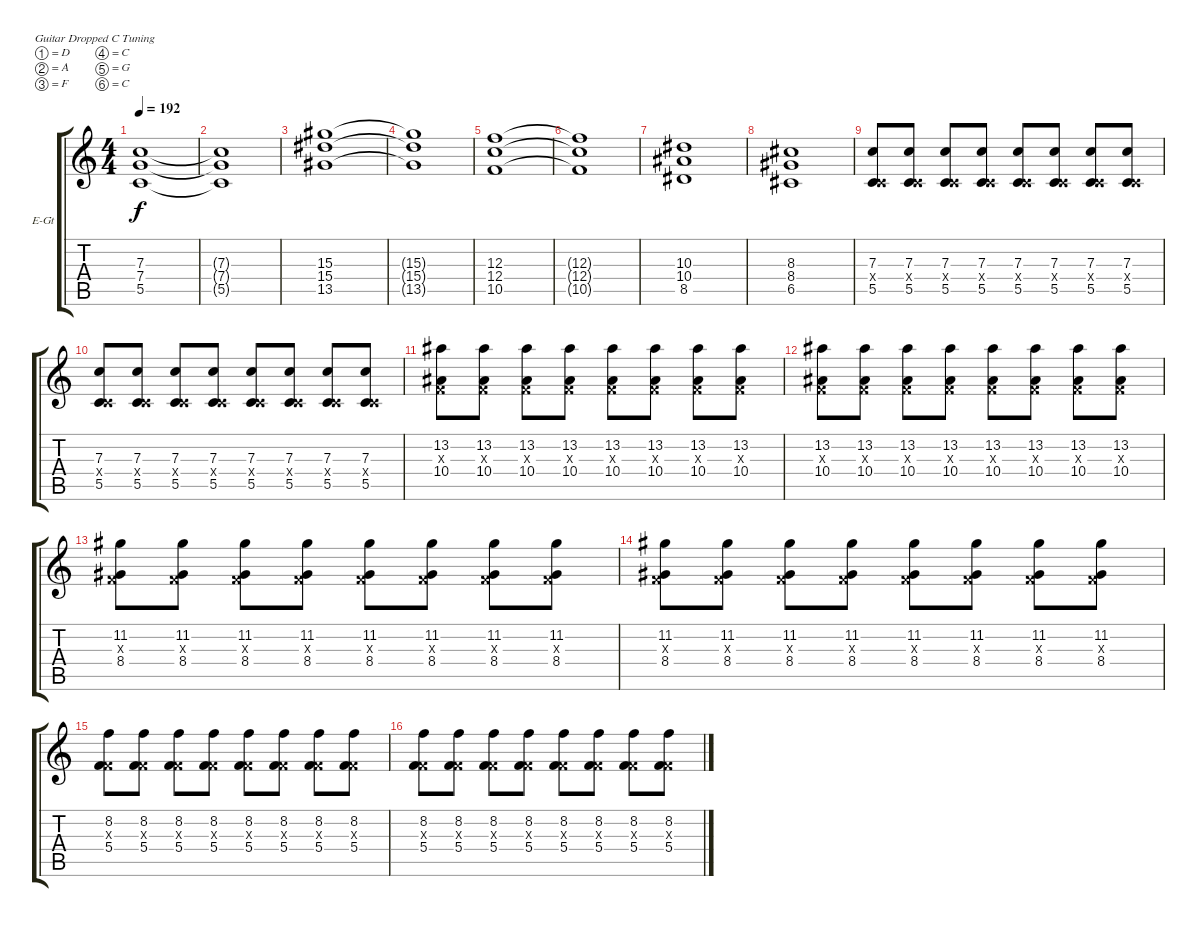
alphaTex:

\defaultSystemsLayout 4
\bracketExtendMode groupsimilarinstruments
\firstSystemTrackNameOrientation horizontal
\otherSystemsTrackNameOrientation horizontal
\track ("Electric Guitar" "E-Gt") {instrument distortionguitar}
\staff {score tabs}
\tuning (D4 A3 F3 C3 G2 C2)
\ts (4 4)
\tempo 192
\clef g2
\scale
0.333333
\ks c
(5.5 7.4 7.3).1{dy f} |
\scale
0.333333 (5.5{t} 7.4{t} 7.3{t}).1 |
\scale
0.333333 (13.5 15.4 15.3).1 |
\scale
0.333333 (15.3{t} 15.4{t} 13.5{t}).1 |
\scale
0.333333 (10.5 12.4 12.3).1 |
\scale
0.333333 (12.3{t} 12.4{t} 10.5{t}).1 |
\scale
0.333333 (8.5 10.4 10.3).1 |
\scale
0.333333 (8.3 8.4 6.5).1 |
\scale
0.333333 (5.5 0.4{x} 7.3).8 (5.5 0.4{x} 7.3).8 (5.5 0.4{x} 7.3).8 (5.5 0.4{x} 7.3).8 (5.5 0.4{x} 7.3).8 (5.5 0.4{x} 7.3).8 (5.5 0.4{x} 7.3).8 (5.5 0.4{x} 7.3).8 |
\scale
0.333333 (5.5 0.4{x} 7.3).8 (5.5 0.4{x} 7.3).8 (5.5 0.4{x} 7.3).8 (5.5 0.4{x} 7.3).8 (5.5 0.4{x} 7.3).8 (5.5 0.4{x} 7.3).8 (5.5 0.4{x} 7.3).8 (5.5 0.4{x} 7.3).8 |
\scale
0.333333 (13.2 0.3{x} 10.4).8 (13.2 0.3{x} 10.4).8 (13.2 0.3{x} 10.4).8 (13.2 0.3{x} 10.4).8 (13.2 0.3{x} 10.4).8 (13.2 0.3{x} 10.4).8 (13.2 0.3{x} 10.4).8 (13.2 0.3{x} 10.4).8 |
\scale
0.333333 (13.2 0.3{x} 10.4).8 (13.2 0.3{x} 10.4).8 (13.2 0.3{x} 10.4).8 (13.2 0.3{x} 10.4).8 (13.2 0.3{x} 10.4).8 (13.2 0.3{x} 10.4).8 (13.2 0.3{x} 10.4).8 (13.2 0.3{x} 10.4).8 |
\scale
0.333333 (11.2 0.3{x} 8.4).8 (11.2 0.3{x} 8.4).8 (11.2 0.3{x} 8.4).8 (11.2 0.3{x} 8.4).8 (11.2 0.3{x} 8.4).8 (11.2 0.3{x} 8.4).8 (11.2 0.3{x} 8.4).8 (11.2 0.3{x} 8.4).8 |
\scale
0.333333 (11.2 0.3{x} 8.4).8 (11.2 0.3{x} 8.4).8 (11.2 0.3{x} 8.4).8 (11.2 0.3{x} 8.4).8 (11.2 0.3{x} 8.4).8 (11.2 0.3{x} 8.4).8 (11.2 0.3{x} 8.4).8 (11.2 0.3{x} 8.4).8 |
\scale
0.333333 (8.2 0.3{x} 5.4).8 (8.2 0.3{x} 5.4).8 (8.2 0.3{x} 5.4).8 (8.2 0.3{x} 5.4).8 (8.2 0.3{x} 5.4).8 (8.2 0.3{x} 5.4).8 (8.2 0.3{x} 5.4).8 (8.2 0.3{x} 5.4).8 |
\scale
0.333333 (8.2 0.3{x} 5.4).8 (8.2 0.3{x} 5.4).8 (8.2 0.3{x} 5.4).8 (8.2 0.3{x} 5.4).8 (8.2 0.3{x} 5.4).8 (8.2 0.3{x} 5.4).8 (8.2 0.3{x} 5.4).8 (8.2 0.3{x} 5.4).8
